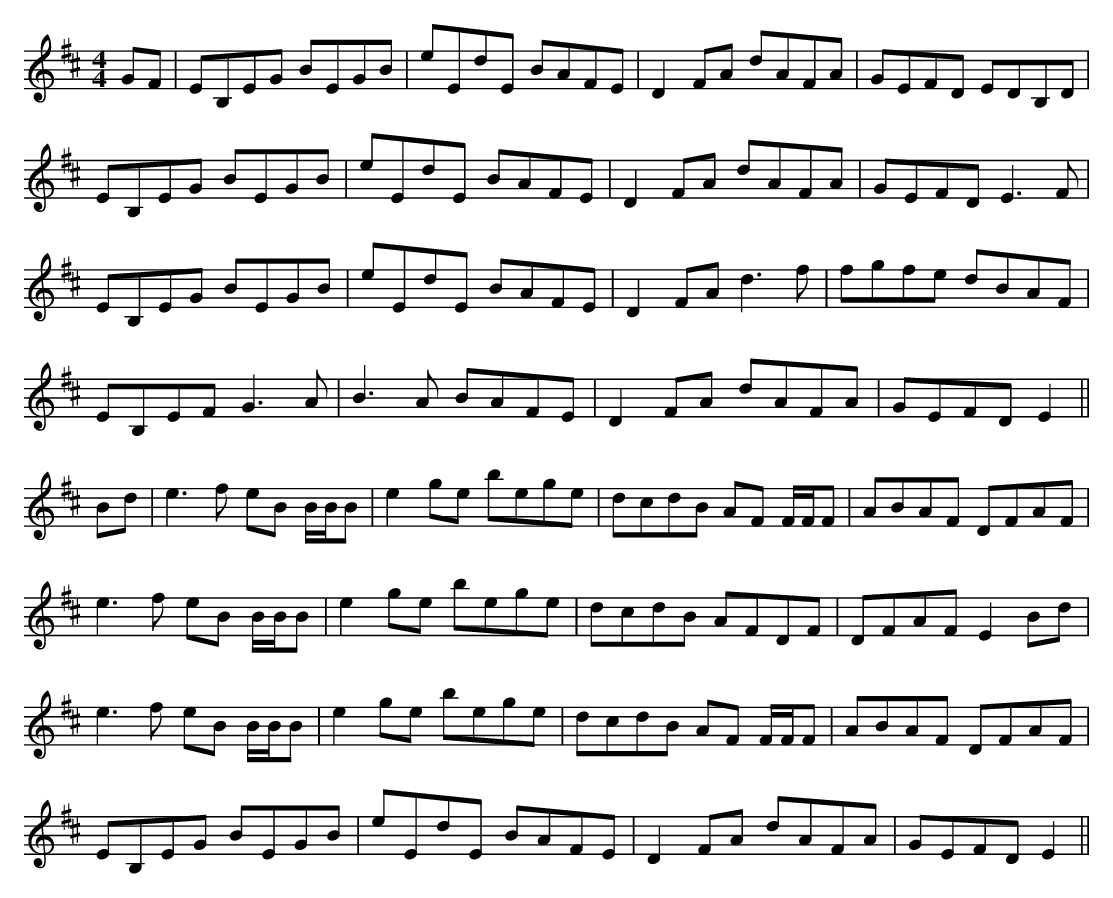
X:1
M:4/4
K:Edor
GF|EB,EG BEGB|eEdE BAFE|D2 FA dAFA|GEFD EDB,D|
EB,EG BEGB|eEdE BAFE|D2 FA dAFA|GEFD E3 F|
EB,EG BEGB|eEdE BAFE|D2 FA d3 f|fgfe dBAF|
EB,EF G3 A|B3 A BAFE|D2 FA dAFA|GEFD E2||
Bd|e3 f eB B/B/B|e2 ge bege|dcdB AF F/F/F|ABAF DFAF|
e3 f eB B/B/B|e2 ge bege|dcdB AFDF|DFAF E2 Bd|
e3 f eB B/B/B|e2 ge bege|dcdB AF F/F/F|ABAF DFAF|
EB,EG BEGB|eEdE BAFE|D2 FA dAFA|GEFD E2||
